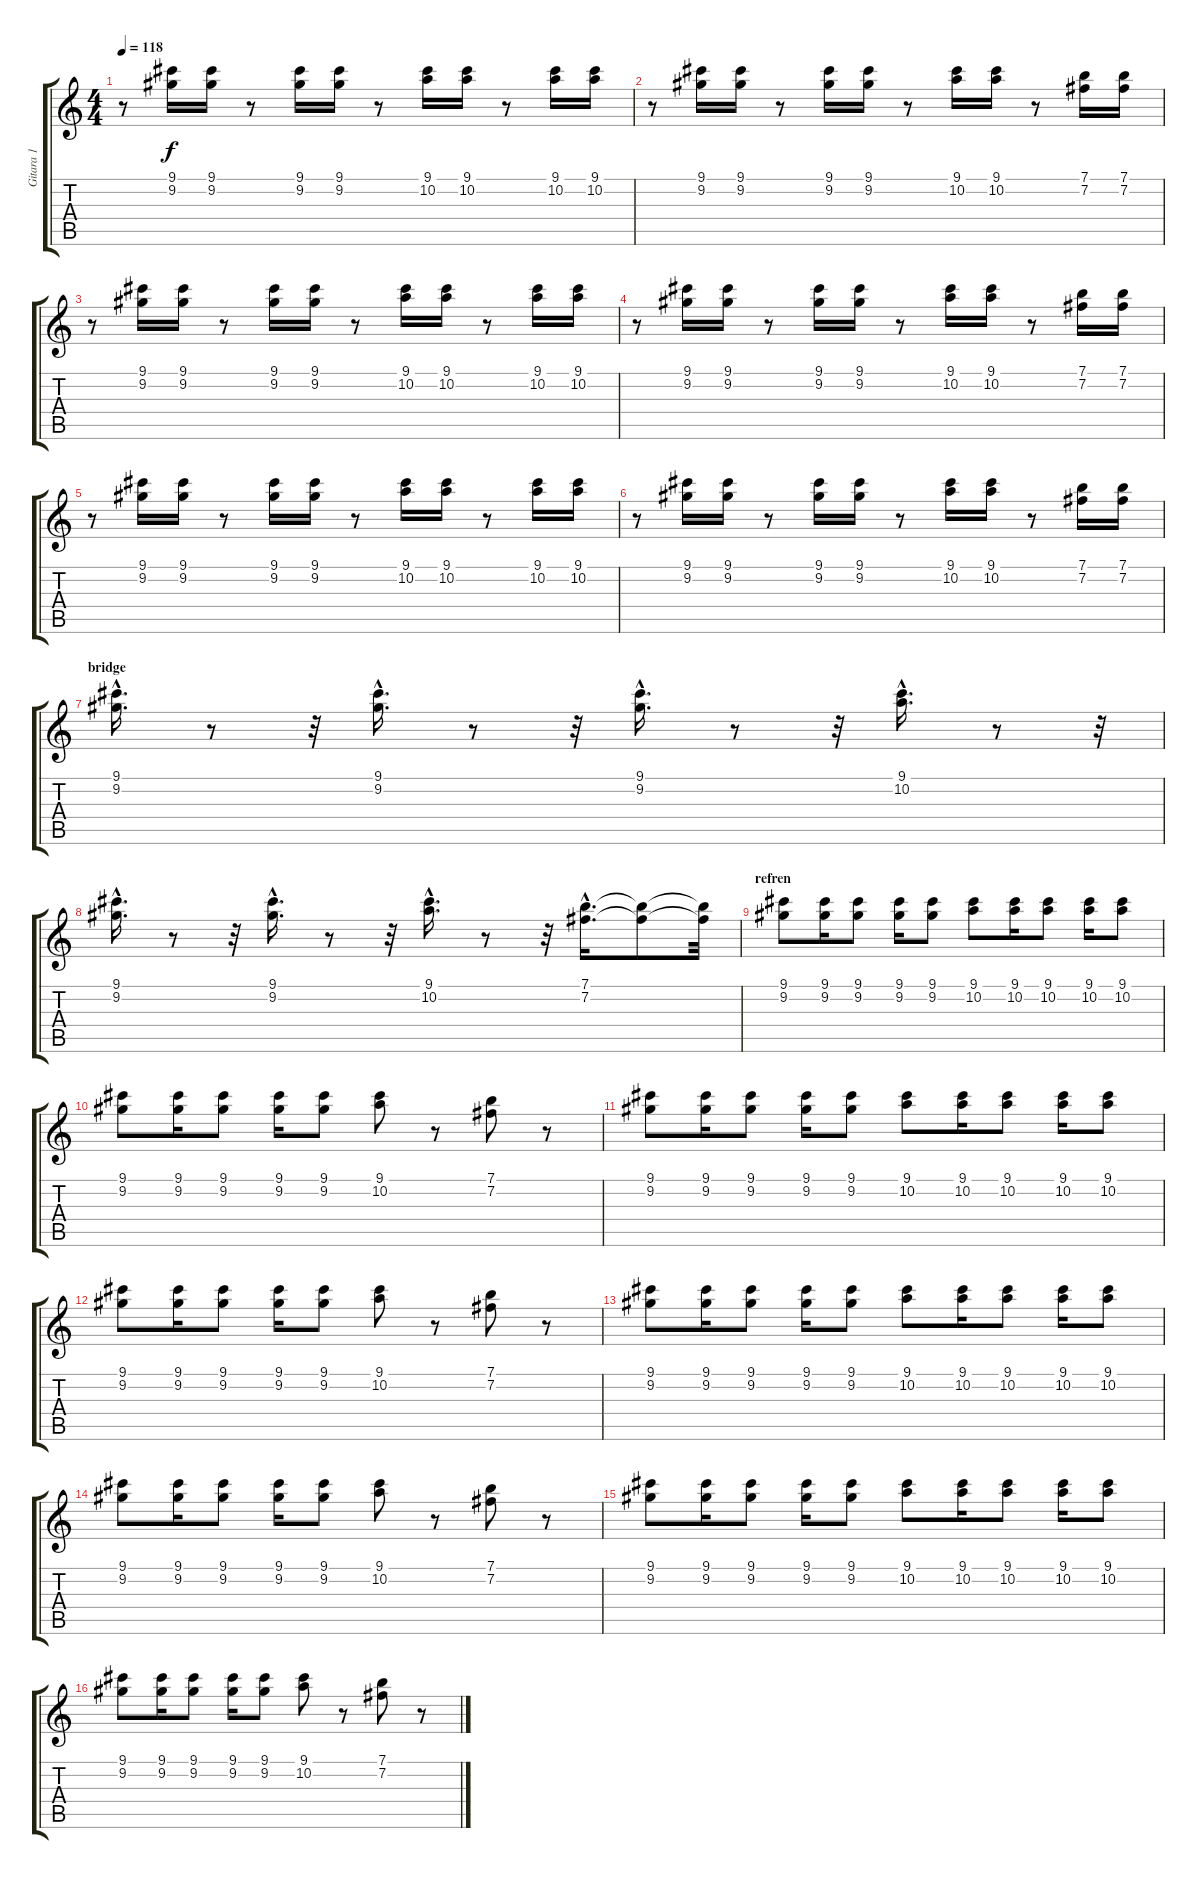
\track ("Gitara 1" "Gitara 1") {instrument electricguitarclean}
\staff {score tabs}
\tuning (E4 B3 G3 D3 A2 E2) {hide}
\ts (4 4)
\tempo 118
\clef g2
\ks c
r.8{dy f} (9.1 9.2).16 (9.1 9.2).16 r.8 (9.1 9.2).16 (9.1 9.2).16 r.8 (9.1 10.2).16 (9.1 10.2).16 r.8 (9.1 10.2).16 (9.1 10.2).16 |
r.8 (9.1 9.2).16 (9.1 9.2).16 r.8 (9.1 9.2).16 (9.1 9.2).16 r.8 (9.1 10.2).16 (9.1 10.2).16 r.8 (7.1 7.2).16 (7.1 7.2).16 |
r.8 (9.1 9.2).16 (9.1 9.2).16 r.8 (9.1 9.2).16 (9.1 9.2).16 r.8 (9.1 10.2).16 (9.1 10.2).16 r.8 (9.1 10.2).16 (9.1 10.2).16 |
r.8 (9.1 9.2).16 (9.1 9.2).16 r.8 (9.1 9.2).16 (9.1 9.2).16 r.8 (9.1 10.2).16 (9.1 10.2).16 r.8 (7.1 7.2).16 (7.1 7.2).16 |
r.8 (9.1 9.2).16 (9.1 9.2).16 r.8 (9.1 9.2).16 (9.1 9.2).16 r.8 (9.1 10.2).16 (9.1 10.2).16 r.8 (9.1 10.2).16 (9.1 10.2).16 |
r.8 (9.1 9.2).16 (9.1 9.2).16 r.8 (9.1 9.2).16 (9.1 9.2).16 r.8 (9.1 10.2).16 (9.1 10.2).16 r.8 (7.1 7.2).16 (7.1 7.2).16 |
\section ("" "bridge")
(9.1{hac} 9.2{hac}).16{d} r.8 r.32 (9.1{hac} 9.2{hac}).16{d} r.8 r.32 (9.1{hac} 9.2{hac}).16{d} r.8 r.32 (9.1{hac} 10.2{hac}).16{d} r.8 r.32 |
(9.1{hac} 9.2{hac}).16{d} r.8 r.32 (9.1{hac} 9.2{hac}).16{d} r.8 r.32 (9.1{hac} 10.2{hac}).16{d} r.8 r.32 (7.1{hac} 7.2{hac}).16{d} (7.1{t} 7.2{t}).8 (7.1{t} 7.2{t}).32 |
\section ("" "refren")
(9.1 9.2).8 (9.1 9.2).16 (9.1 9.2).8 (9.1 9.2).16 (9.1 9.2).8 (9.1 10.2).8 (9.1 10.2).16 (9.1 10.2).8 (9.1 10.2).16 (9.1 10.2).8 |
(9.1 9.2).8 (9.1 9.2).16 (9.1 9.2).8 (9.1 9.2).16 (9.1 9.2).8 (9.1 10.2).8 r.8 (7.1 7.2).8 r.8 |
(9.1 9.2).8 (9.1 9.2).16 (9.1 9.2).8 (9.1 9.2).16 (9.1 9.2).8 (9.1 10.2).8 (9.1 10.2).16 (9.1 10.2).8 (9.1 10.2).16 (9.1 10.2).8 |
(9.1 9.2).8 (9.1 9.2).16 (9.1 9.2).8 (9.1 9.2).16 (9.1 9.2).8 (9.1 10.2).8 r.8 (7.1 7.2).8 r.8 |
(9.1 9.2).8 (9.1 9.2).16 (9.1 9.2).8 (9.1 9.2).16 (9.1 9.2).8 (9.1 10.2).8 (9.1 10.2).16 (9.1 10.2).8 (9.1 10.2).16 (9.1 10.2).8 |
(9.1 9.2).8 (9.1 9.2).16 (9.1 9.2).8 (9.1 9.2).16 (9.1 9.2).8 (9.1 10.2).8 r.8 (7.1 7.2).8 r.8 |
(9.1 9.2).8 (9.1 9.2).16 (9.1 9.2).8 (9.1 9.2).16 (9.1 9.2).8 (9.1 10.2).8 (9.1 10.2).16 (9.1 10.2).8 (9.1 10.2).16 (9.1 10.2).8 |
(9.1 9.2).8 (9.1 9.2).16 (9.1 9.2).8 (9.1 9.2).16 (9.1 9.2).8 (9.1 10.2).8 r.8 (7.1 7.2).8 r.8
